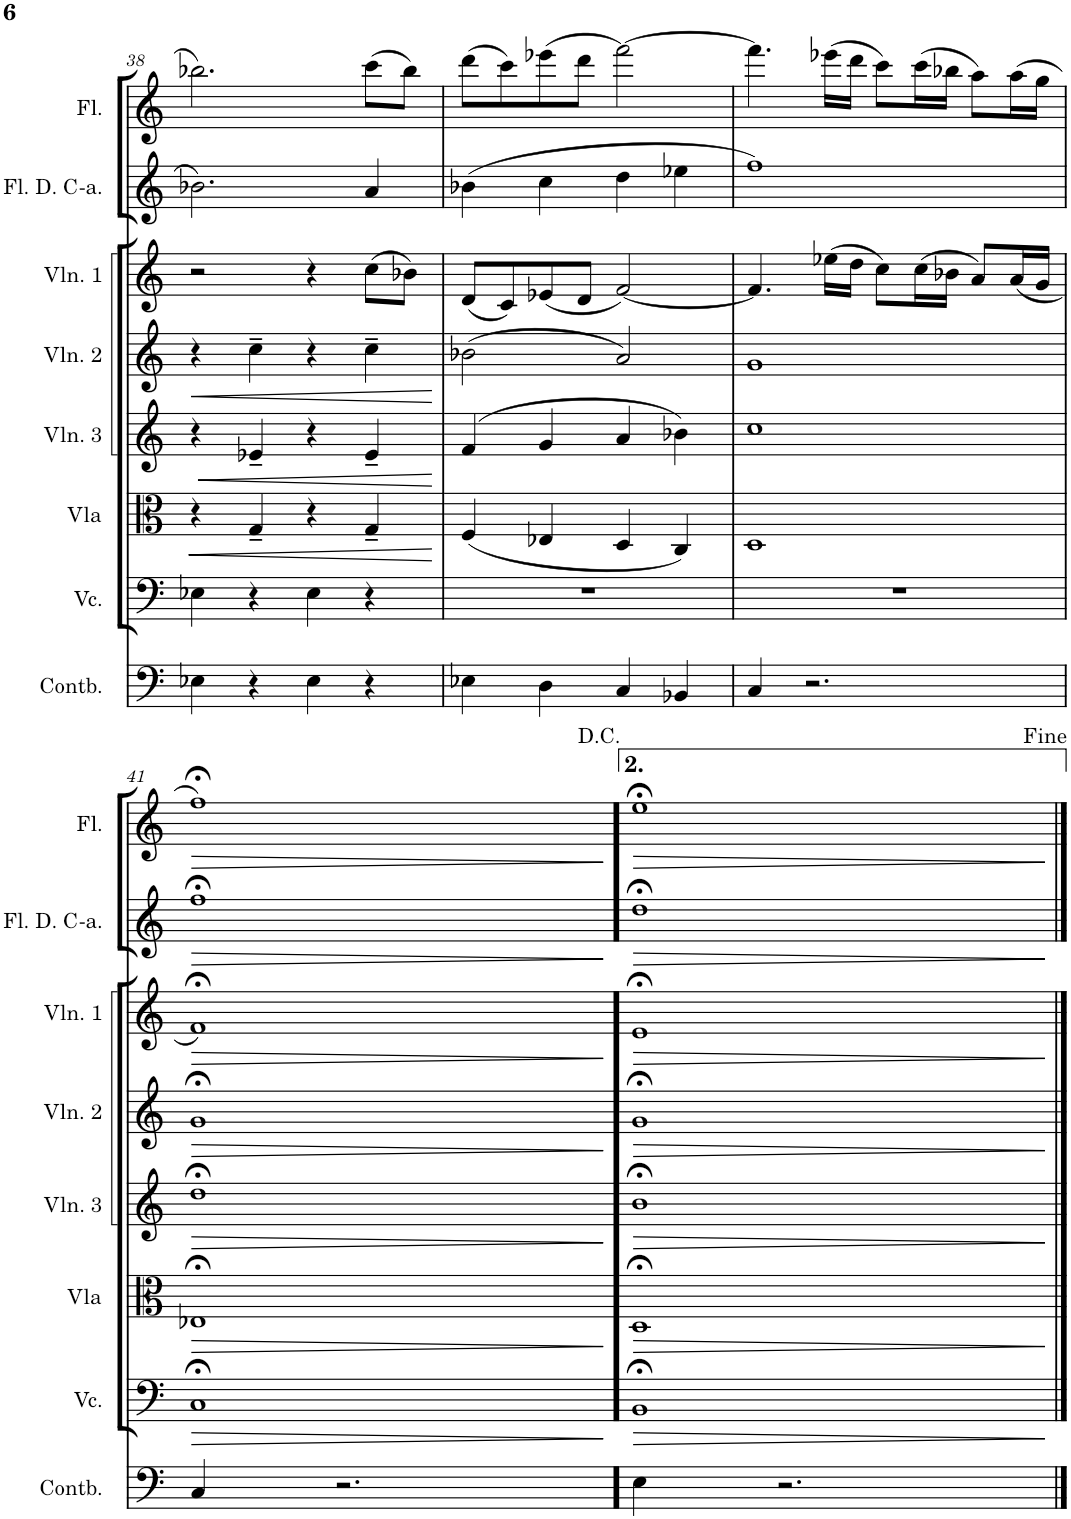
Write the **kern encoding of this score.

**kern	**kern	**dynam	**kern	**dynam	**kern	**dynam	**kern	**dynam	**kern	**dynam	**kern	**dynam	**kern	**dynam
*part8	*part7	*part7	*part6	*part6	*part5	*part5	*part4	*part4	*part3	*part3	*part2	*part2	*part1	*part1
*staff8	*staff7	*staff7	*staff6	*staff6	*staff5	*staff5	*staff4	*staff4	*staff3	*staff3	*staff2	*staff2	*staff1	*staff1
*I"Contrabaixo	*I"Violoncelo	*	*I"Viola	*	*I"Violino 3	*	*I"Violino 2	*	*I"Violino 1	*	*I"Flauta Doce Contralto	*	*I"Flauta	*
*I'Contb.	*I'Vc.	*	*I'Vla	*	*I'Vln. 3	*	*I'Vln. 2	*	*I'Vln. 1	*	*I'Fl. D. C-a.	*	*I'Fl.	*
!!LO:PB:g=z
*clefF4	*clefF4	*	*clefC3	*	*clefG2	*	*clefG2	*	*clefG2	*	*clefG2	*	*clefG2	*
*Trd7c12	*	*	*	*	*	*	*	*	*	*	*	*	*	*
*k[]	*k[]	*	*k[]	*	*k[]	*	*k[]	*	*k[]	*	*k[]	*	*k[]	*
*M4/4	*M4/4	*	*M4/4	*	*M4/4	*	*M4/4	*	*M4/4	*	*M4/4	*	*M4/4	*
=38	=38	=38	=38	=38	=38	=38	=38	=38	=38	=38	=38	=38	=38	=38
!	!	!	!	!LO:HP:b	!	!LO:HP:b	!	!LO:HP:b	!	!	!	!	!	!
4E-X\	4E-X\	.	4r	<	4r	<	4r	<	2r	.	2.b-X\	.	2.bb-X\	.
4r	4r	.	4G~/	.	4e-X~/	.	4cc~\	.	.	.	.	.	.	.
4E-\	4E-\	.	4r	.	4r	.	4r	.	4r	.	.	.	.	.
4r	4r	.	4G~/	.	4e-~/	.	4cc~\	.	(8cc\L	.	4a/	.	(8ccc\L	.
.	.	.	.	.	.	.	.	.	8b-X\J)	.	.	.	8bb-\J)	.
.	.	.	.	[	.	[	.	[	.	.	.	.	.	.
=39	=39	=39	=39	=39	=39	=39	=39	=39	=39	=39	=39	=39	=39	=39
4E-X\	1r	.	(4F/	.	(4f/	.	(2b-X\	.	(8d/L	.	(4b-X\	.	(8ddd\L	.
.	.	.	.	.	.	.	.	.	8c/)	.	.	.	8ccc\)	.
4D\	.	.	4E-X/	.	4g/	.	.	.	(8e-X/	.	4cc\	.	(8eee-X\	.
.	.	.	.	.	.	.	.	.	8d/J	.	.	.	8ddd\J	.
4C/	.	.	4D/	.	4a/	.	2a/)	.	[2f/)	.	4dd\	.	[2fff\)	.
4BB-X/	.	.	4C/)	.	4b-X\)	.	.	.	.	.	4ee-X\	.	.	.
=40	=40	=40	=40	=40	=40	=40	=40	=40	=40	=40	=40	=40	=40	=40
4C/	1r	.	1D	.	1cc	.	1g	.	4.f/]	.	1ff)	.	4.fff\]	.
2.r	.	.	.	.	.	.	.	.	.	.	.	.	.	.
.	.	.	.	.	.	.	.	.	(16ee-X\LL	.	.	.	(16eee-X\LL	.
.	.	.	.	.	.	.	.	.	16dd\JJ	.	.	.	16ddd\JJ	.
.	.	.	.	.	.	.	.	.	8cc\L)	.	.	.	8ccc\L)	.
.	.	.	.	.	.	.	.	.	(16cc\L	.	.	.	(16ccc\L	.
.	.	.	.	.	.	.	.	.	16b-X\JJ	.	.	.	16bb-X\JJ	.
.	.	.	.	.	.	.	.	.	8a/L)	.	.	.	8aa\L)	.
.	.	.	.	.	.	.	.	.	(16a/L	.	.	.	(16aa\L	.
.	.	.	.	.	.	.	.	.	16g/JJ	.	.	.	16gg\JJ	.
!!LO:LB:g=z
=41	=41	=41	=41	=41	=41	=41	=41	=41	=41	=41	=41	=41	=41	=41
!	!	!LO:HP:b	!	!LO:HP:b	!	!LO:HP:b	!	!LO:HP:b	!	!LO:HP:b	!	!LO:HP:b	!	!LO:HP:b
4C/	1C;<	>	1E-X;<	>	1dd;<	>	1g;<	>	1f;<)	>	1ff;<	>	1ff;<)	>
2.r	.	.	.	.	.	.	.	.	.	.	.	.	.	.
.	.	]	.	]	.	]	.	]	.	]	.	]	.	]
=42!	=42!	=42!	=42!	=42!	=42!	=42!	=42!	=42!	=42!	=42!	=42!	=42!	=42!	=42!
!	!	!LO:HP:b	!	!LO:HP:b	!	!LO:HP:b	!	!LO:HP:b	!	!LO:HP:b	!	!LO:HP:b	!	!LO:HP:b
4E\	1BB;<	>	1D;<	>	1b;<	>	1g;<	>	1e;<	>	1dd;<	>	1ee;<	>
2.r	.	.	.	.	.	.	.	.	.	.	.	.	.	.
.	.	]	.	]	.	]	.	]	.	]	.	]	.	]
==	==	==	==	==	==	==	==	==	==	==	==	==	==	==
*-	*-	*-	*-	*-	*-	*-	*-	*-	*-	*-	*-	*-	*-	*-
